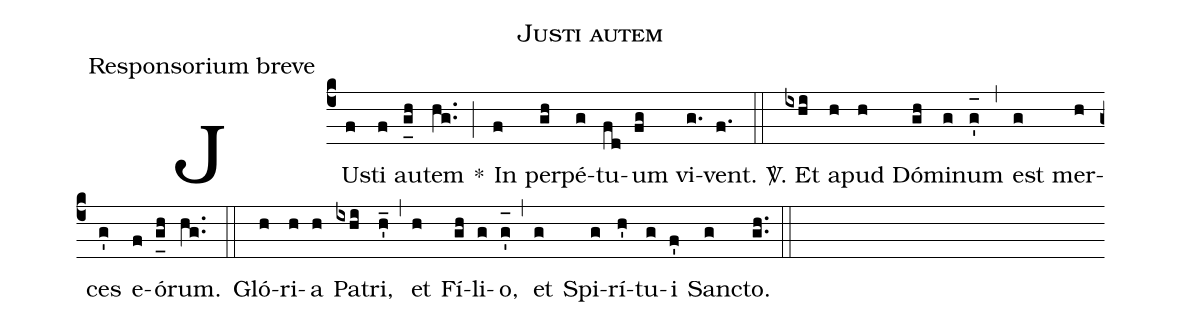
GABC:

name:Justi autem;
office-part:Responsorium breve;
%%
(c4) JU(f)sti(f) au(g_[uh:l]h)tem(hg..) *(;) In(f) per(gh)pé(g)tu(fd)um(fg) vi(g.)vent.(f.) (::)
<sp>V/</sp>. Et(ixhi) a(h)pud(h) Dó(gh)mi(g)num(g'_[oh:h]) (,) est(g) mer(h)ces(g') e(f)ó(g_[uh:l]h)rum.(hg..) (::) Gló(h)ri(h)a(h) Pa(ixhi)tri,(h'_) (,) et(h) Fí(gh)li(g)o,(g'_[oh:h]) (,) et(g) Spi(g)rí(h')tu(g)i(f') San(g)cto.(gh..) (::)
